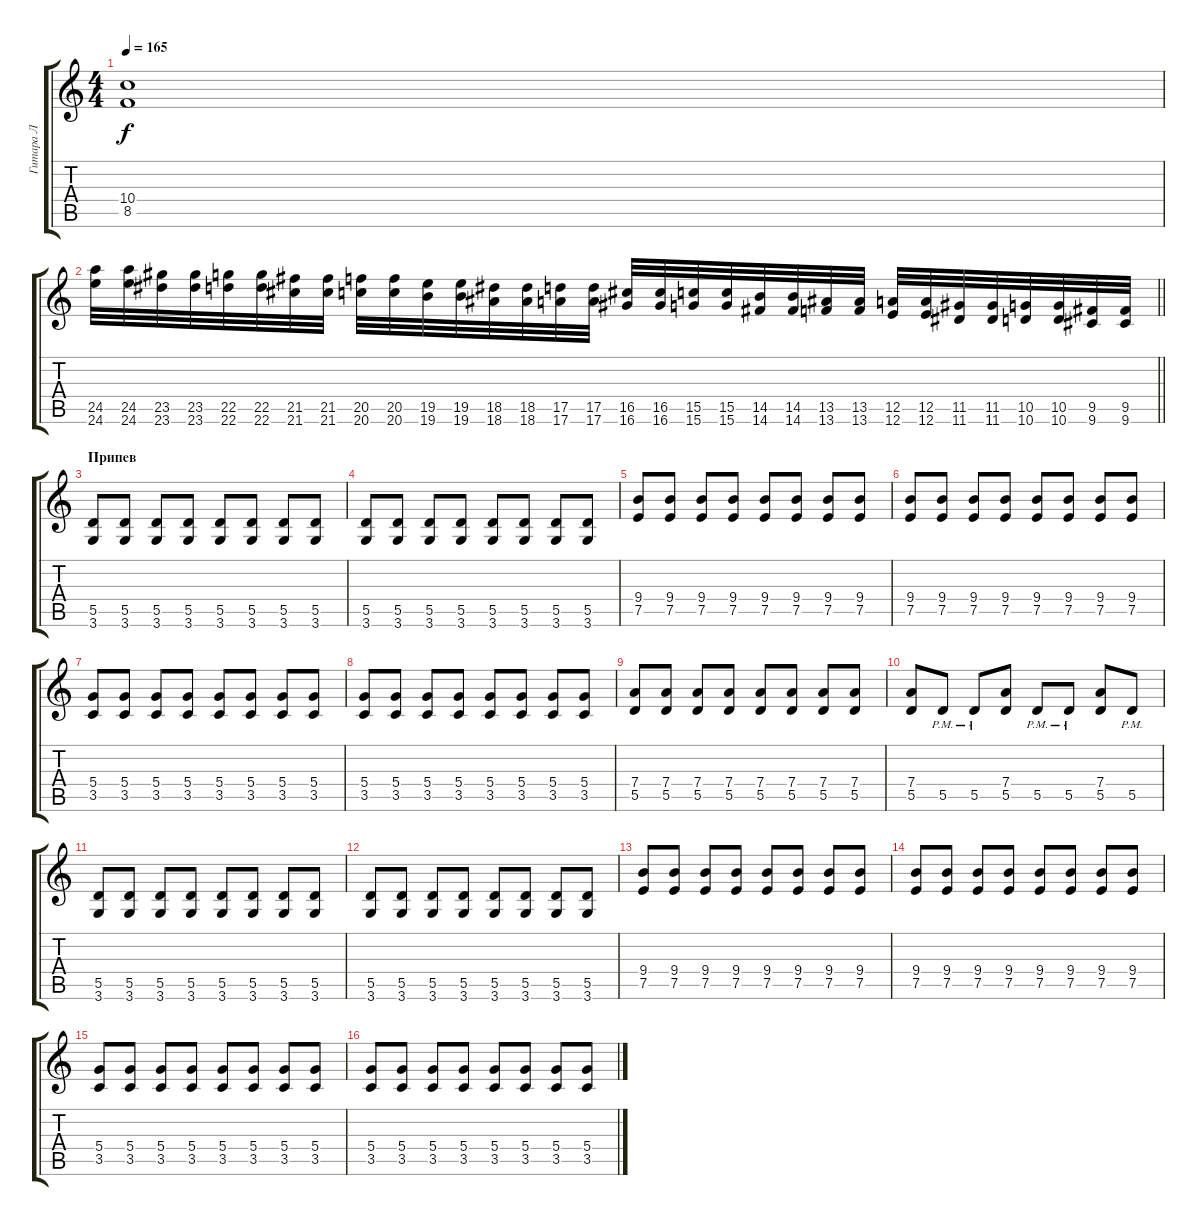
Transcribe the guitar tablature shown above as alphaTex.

\track ("Гитара Л" "Гитара Л") {instrument distortionguitar}
\staff {score tabs}
\tuning (E4 B3 G3 D3 A2 E2) {hide}
\ts (4 4)
\tempo 165
\clef g2
\ks c
(10.4 8.5).1{dy f} |
\barLineRight lightlight
(24.5 24.6).32 (24.5 24.6).32 (23.5 23.6).32 (23.5 23.6).32 (22.5 22.6).32 (22.5 22.6).32 (21.5 21.6).32 (21.5 21.6).32 (20.5 20.6).32 (20.5 20.6).32 (19.5 19.6).32 (19.5 19.6).32 (18.5 18.6).32 (18.5 18.6).32 (17.5 17.6).32 (17.5 17.6).32 (16.5 16.6).32 (16.5 16.6).32 (15.5 15.6).32 (15.5 15.6).32 (14.5 14.6).32 (14.5 14.6).32 (13.5 13.6).32 (13.5 13.6).32 (12.5 12.6).32 (12.5 12.6).32 (11.5 11.6).32 (11.5 11.6).32 (10.5 10.6).32 (10.5 10.6).32 (9.5 9.6).32 (9.5 9.6).32 |
\section ("" "Припев")
(5.5 3.6).8 (5.5 3.6).8 (5.5 3.6).8 (5.5 3.6).8 (5.5 3.6).8 (5.5 3.6).8 (5.5 3.6).8 (5.5 3.6).8 |
(5.5 3.6).8 (5.5 3.6).8 (5.5 3.6).8 (5.5 3.6).8 (5.5 3.6).8 (5.5 3.6).8 (5.5 3.6).8 (5.5 3.6).8 |
(9.4 7.5).8 (9.4 7.5).8 (9.4 7.5).8 (9.4 7.5).8 (9.4 7.5).8 (9.4 7.5).8 (9.4 7.5).8 (9.4 7.5).8 |
(9.4 7.5).8 (9.4 7.5).8 (9.4 7.5).8 (9.4 7.5).8 (9.4 7.5).8 (9.4 7.5).8 (9.4 7.5).8 (9.4 7.5).8 |
(5.4 3.5).8 (5.4 3.5).8 (5.4 3.5).8 (5.4 3.5).8 (5.4 3.5).8 (5.4 3.5).8 (5.4 3.5).8 (5.4 3.5).8 |
(5.4 3.5).8 (5.4 3.5).8 (5.4 3.5).8 (5.4 3.5).8 (5.4 3.5).8 (5.4 3.5).8 (5.4 3.5).8 (5.4 3.5).8 |
(7.4 5.5).8 (7.4 5.5).8 (7.4 5.5).8 (7.4 5.5).8 (7.4 5.5).8 (7.4 5.5).8 (7.4 5.5).8 (7.4 5.5).8 |
(7.4 5.5).8 5.5{pm}.8 5.5{pm}.8 (7.4 5.5).8 5.5{pm}.8 5.5{pm}.8 (7.4 5.5).8 5.5{pm}.8 |
(5.5 3.6).8 (5.5 3.6).8 (5.5 3.6).8 (5.5 3.6).8 (5.5 3.6).8 (5.5 3.6).8 (5.5 3.6).8 (5.5 3.6).8 |
(5.5 3.6).8 (5.5 3.6).8 (5.5 3.6).8 (5.5 3.6).8 (5.5 3.6).8 (5.5 3.6).8 (5.5 3.6).8 (5.5 3.6).8 |
(9.4 7.5).8 (9.4 7.5).8 (9.4 7.5).8 (9.4 7.5).8 (9.4 7.5).8 (9.4 7.5).8 (9.4 7.5).8 (9.4 7.5).8 |
(9.4 7.5).8 (9.4 7.5).8 (9.4 7.5).8 (9.4 7.5).8 (9.4 7.5).8 (9.4 7.5).8 (9.4 7.5).8 (9.4 7.5).8 |
(5.4 3.5).8 (5.4 3.5).8 (5.4 3.5).8 (5.4 3.5).8 (5.4 3.5).8 (5.4 3.5).8 (5.4 3.5).8 (5.4 3.5).8 |
(5.4 3.5).8 (5.4 3.5).8 (5.4 3.5).8 (5.4 3.5).8 (5.4 3.5).8 (5.4 3.5).8 (5.4 3.5).8 (5.4 3.5).8
